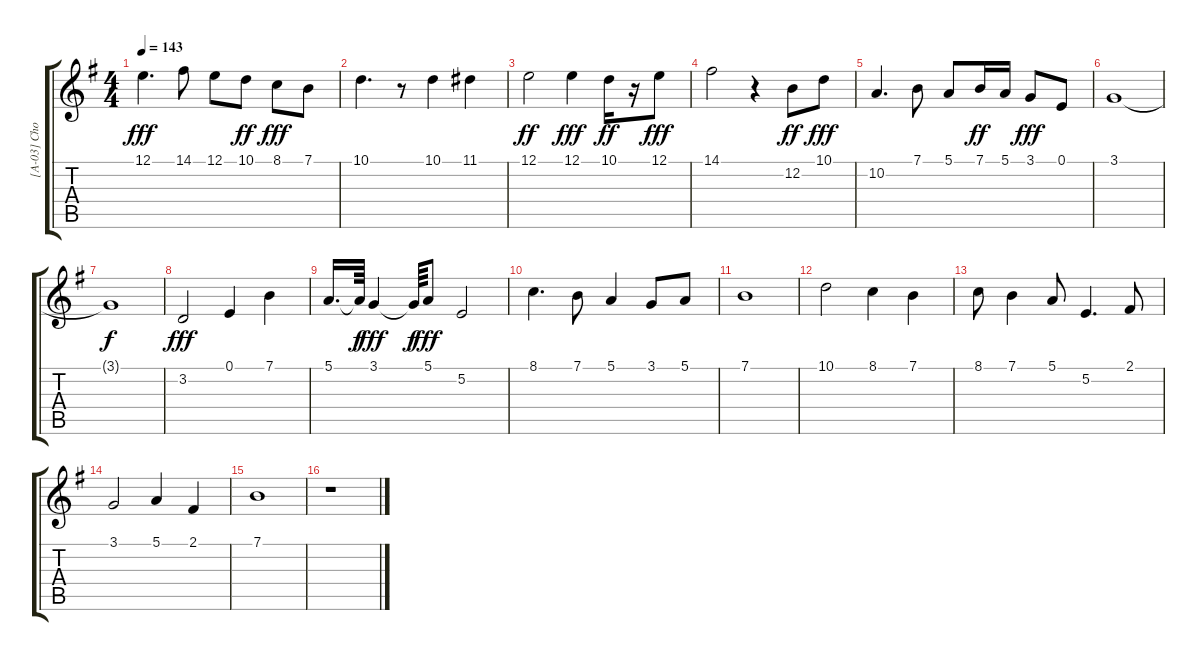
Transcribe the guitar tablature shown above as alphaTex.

\track ("[A-03] Chorus C" "[A-03] Cho") {instrument choiraahs}
\staff {score tabs}
\tuning (E4 B3 G3 D3 A2 E2) {hide}
\ts (4 4)
\tempo 143
\clef g2
\ks g
12.1.4{d dy fff instrument choiraahs} 14.1.8{instrument voiceoohs} 12.1.8{instrument choiraahs} 10.1.8{dy ff instrument pad4choir} 8.1.8{dy fff instrument synthvoice} 7.1.8{instrument choiraahs} |
10.1.4{d instrument synthvoice} r.8 10.1.4{instrument voiceoohs} 11.1.4{instrument choiraahs} |
12.1.2{dy ff instrument pad4choir} 12.1.4{dy fff instrument choiraahs} 10.1.16{dy ff instrument lead6voice} r.16 12.1.8{dy fff instrument synthvoice} |
14.1.2{instrument choiraahs} r.4 12.2.8{dy ff instrument pad4choir} 10.1.8{dy fff instrument synthvoice} |
10.2.4{d instrument choiraahs} 7.1.8{instrument voiceoohs} 5.1.8{instrument choiraahs} 7.1.16{dy ff instrument pad4choir} 5.1.16 3.1.8{dy fff instrument synthvoice} 0.1.8{instrument choiraahs} |
3.1.1{instrument synthvoice} |
3.1{t}.1{dy f} |
3.2.2{dy fff} 0.1.4 7.1.4 |
5.1.16{d} 5.1{t}.64{dy f} 3.1.4{dy fff} 3.1{t}.64{dy f} 5.1.8{dy fff} 5.2.2 |
8.1.4{d} 7.1.8 5.1.4 3.1.8 5.1.8 |
7.1.1 |
10.1.2 8.1.4 7.1.4 |
8.1.8 7.1.4 5.1.8 5.2.4{d} 2.1.8 |
3.1.2 5.1.4 2.1.4 |
7.1.1 |
r.1
